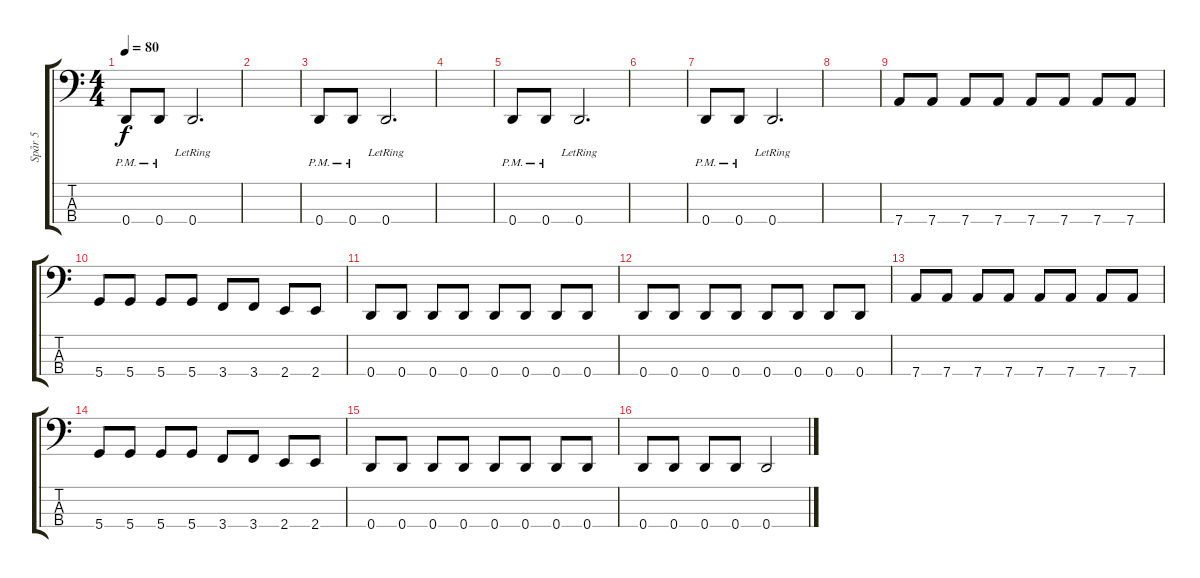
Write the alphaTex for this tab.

\track ("Spår 5" "Spår 5") {instrument electricbassfinger}
\staff {score tabs}
\tuning (G2 D2 A1 D1) {hide}
\ts (4 4)
\tempo 80
\clef f4
\ks c
0.4{pm}.8{dy f} 0.4{pm}.8 0.4{lr}.2{d} |
|
0.4{pm}.8 0.4{pm}.8 0.4{lr}.2{d} |
|
0.4{pm}.8 0.4{pm}.8 0.4{lr}.2{d} |
|
0.4{pm}.8 0.4{pm}.8 0.4{lr}.2{d} |
|
7.4.8 7.4.8 7.4.8 7.4.8 7.4.8 7.4.8 7.4.8 7.4.8 |
5.4.8 5.4.8 5.4.8 5.4.8 3.4.8 3.4.8 2.4.8 2.4.8 |
0.4.8 0.4.8 0.4.8 0.4.8 0.4.8 0.4.8 0.4.8 0.4.8 |
0.4.8 0.4.8 0.4.8 0.4.8 0.4.8 0.4.8 0.4.8 0.4.8 |
7.4.8 7.4.8 7.4.8 7.4.8 7.4.8 7.4.8 7.4.8 7.4.8 |
5.4.8 5.4.8 5.4.8 5.4.8 3.4.8 3.4.8 2.4.8 2.4.8 |
0.4.8 0.4.8 0.4.8 0.4.8 0.4.8 0.4.8 0.4.8 0.4.8 |
0.4.8 0.4.8 0.4.8 0.4.8 0.4.2
